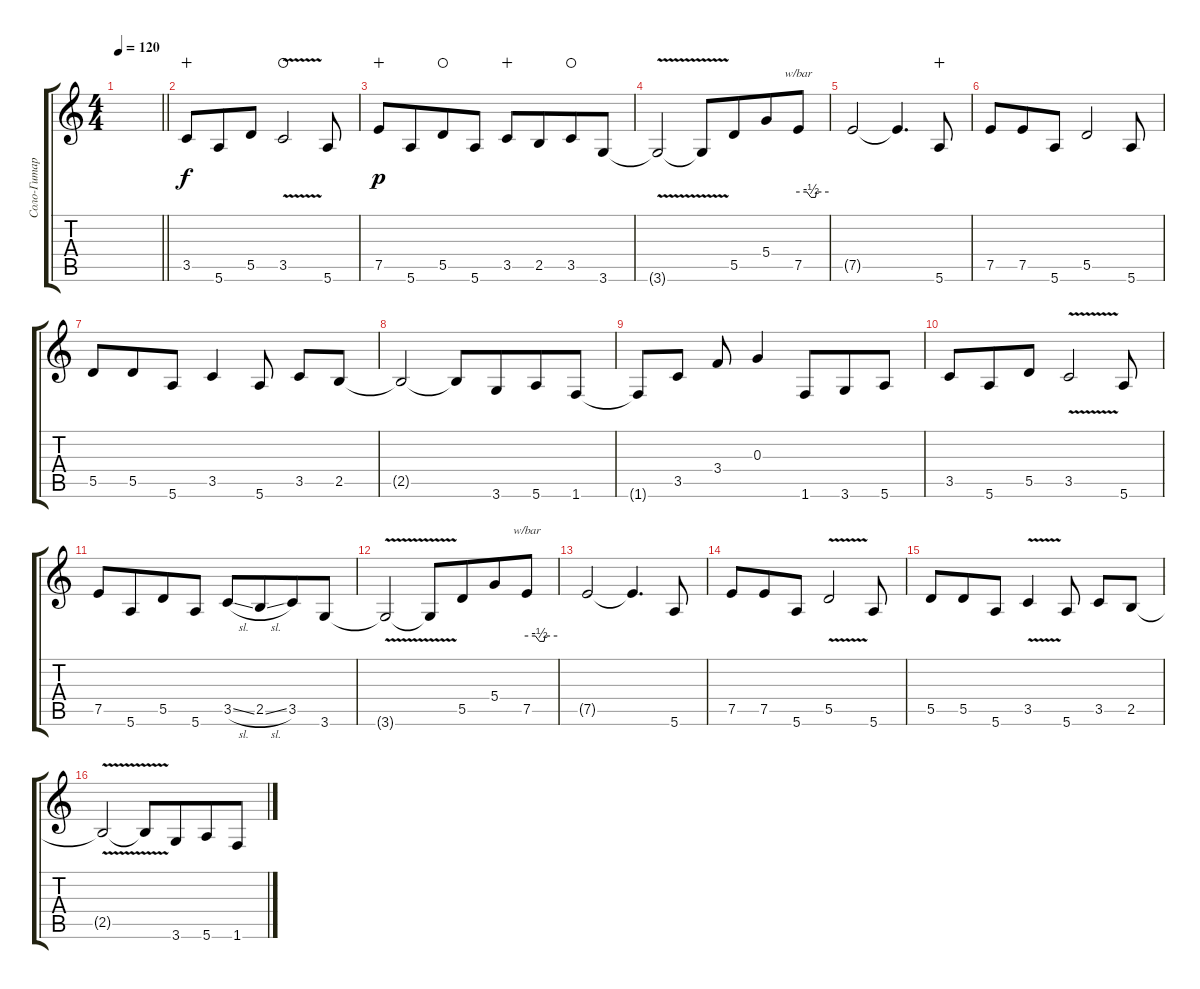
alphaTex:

\track ("Соло-Гитара 3" "Соло-Гитар") {instrument distortionguitar}
\staff {score tabs}
\tuning (E4 B3 G3 D3 A2 E2) {hide}
\ts (4 4)
\tempo 120
\clef g2
\barLineRight lightlight
\ks c
|
3.5.8{wahc} 5.6.8{beam merge} 5.5.8 3.5{v}.2{waho} 5.6.8 |
7.5.8{dy p wahc} 5.6.8{beam merge} 5.5.8{waho} 5.6.8 3.5.8{wahc} 2.5.8{beam merge} 3.5.8{waho} 3.6.8 |
3.6{v t}.2 3.6{t}.8 5.5.8{beam merge} 5.4.8 7.5.8{tbe (custom default 0 0 17 0 25 -2 34 -2 36 0 60 0)} |
7.5{t}.2 7.5{t}.4{d} 5.6.8{wahc} |
7.5.8 7.5.8{beam merge} 5.6.8 5.5.2 5.6.8 |
5.5.8 5.5.8{beam merge} 5.6.8 3.5.4 5.6.8 3.5.8 2.5.8 |
2.5{t}.2 2.5{t}.8 3.6.8{beam merge} 5.6.8 1.6.8 |
1.6{t}.8 3.5.8 3.4.8 0.3.4 1.6.8{beam merge} 3.6.8 5.6.8 |
3.5.8 5.6.8{beam merge} 5.5.8 3.5{v}.2 5.6.8 |
7.5.8 5.6.8{beam merge} 5.5.8 5.6.8 3.5{sl}.8 2.5{sl}.8{beam merge} 3.5.8 3.6.8 |
3.6{v t}.2 3.6{t}.8 5.5.8{beam merge} 5.4.8 7.5.8{tbe (custom default 0 0 17 0 25 -2 34 -2 36 0 60 0)} |
7.5{t}.2 7.5{t}.4{d} 5.6.8 |
7.5.8 7.5.8{beam merge} 5.6.8 5.5{v}.2 5.6.8 |
5.5.8 5.5.8{beam merge} 5.6.8 3.5{v}.4 5.6.8 3.5.8 2.5.8 |
2.5{v t}.2 2.5{t}.8 3.6.8{beam merge} 5.6.8 1.6.8
